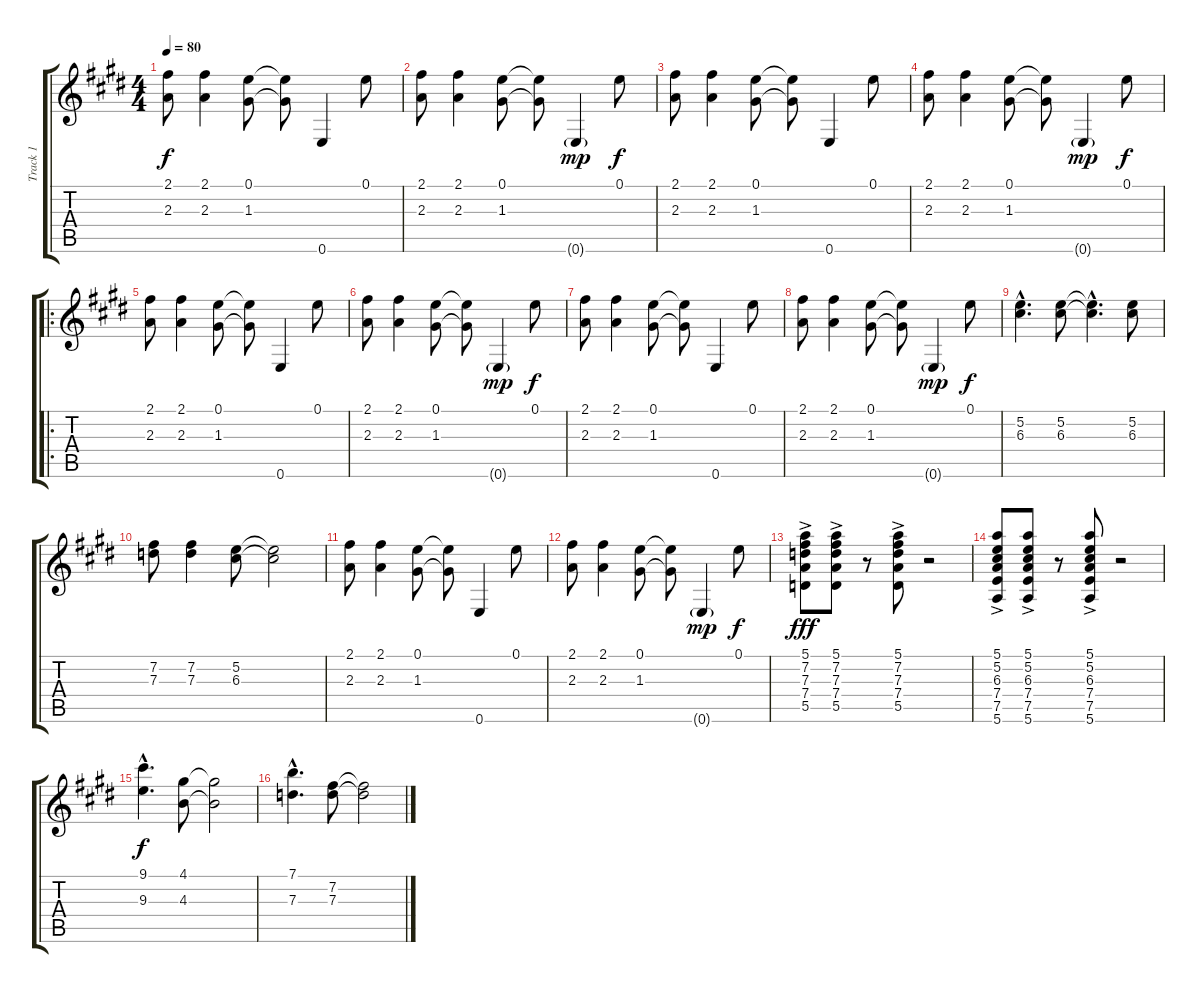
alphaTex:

\track ("Track 1" "Track 1") {instrument electricguitarclean}
\staff {score tabs}
\tuning (E4 B3 G3 D3 A2 E2) {hide}
\ts (4 4)
\tempo 80
\clef g2
\ks e
(2.1 2.3).8{dy f instrument electricguitarclean} (2.1 2.3).4 (0.1 1.3).8 (0.1{t} 1.3{t}).8 0.6.4 0.1.8 |
(2.1 2.3).8 (2.1 2.3).4 (0.1 1.3).8 (0.1{t} 1.3{t}).8 0.6{g}.4{dy mp} 0.1.8{dy f} |
(2.1 2.3).8 (2.1 2.3).4 (0.1 1.3).8 (0.1{t} 1.3{t}).8 0.6.4 0.1.8 |
(2.1 2.3).8 (2.1 2.3).4 (0.1 1.3).8 (0.1{t} 1.3{t}).8 0.6{g}.4{dy mp} 0.1.8{dy f} |
\ro
(2.1 2.3).8 (2.1 2.3).4 (0.1 1.3).8 (0.1{t} 1.3{t}).8 0.6.4 0.1.8 |
(2.1 2.3).8 (2.1 2.3).4 (0.1 1.3).8 (0.1{t} 1.3{t}).8 0.6{g}.4{dy mp} 0.1.8{dy f} |
(2.1 2.3).8 (2.1 2.3).4 (0.1 1.3).8 (0.1{t} 1.3{t}).8 0.6.4 0.1.8 |
(2.1 2.3).8 (2.1 2.3).4 (0.1 1.3).8 (0.1{t} 1.3{t}).8 0.6{g}.4{dy mp} 0.1.8{dy f} |
(5.2{hac} 6.3{hac}).4{d} (5.2 6.3).8 (5.2{hac t} 6.3{hac t}).4{d} (5.2 6.3).8 |
(7.2 7.3).8 (7.2 7.3).4 (5.2 6.3).8 (5.2{t} 6.3{t}).2 |
(2.1 2.3).8 (2.1 2.3).4 (0.1 1.3).8 (0.1{t} 1.3{t}).8 0.6.4 0.1.8 |
(2.1 2.3).8 (2.1 2.3).4 (0.1 1.3).8 (0.1{t} 1.3{t}).8 0.6{g}.4{dy mp} 0.1.8{dy f} |
(5.1 7.2 7.3 7.4 5.5{ac}).8{dy fff} (5.1 7.2 7.3 7.4 5.5{ac}).8 r.8 (5.1{ac} 7.2 7.3 7.4 5.5).8 r.2 |
(5.1{ac} 5.2 6.3 7.4 7.5 5.6).8 (5.1 5.2 6.3 7.4 7.5 5.6{ac}).8 r.8 (5.1{ac} 5.2 6.3 7.4 7.5 5.6).8 r.2 |
(9.1{hac} 9.3{hac}).4{d dy f} (4.1 4.3).8 (4.1{t} 4.3{t}).2 |
(7.1{hac} 7.3{hac}).4{d} (7.2 7.3).8 (7.2{t} 7.3{t}).2
